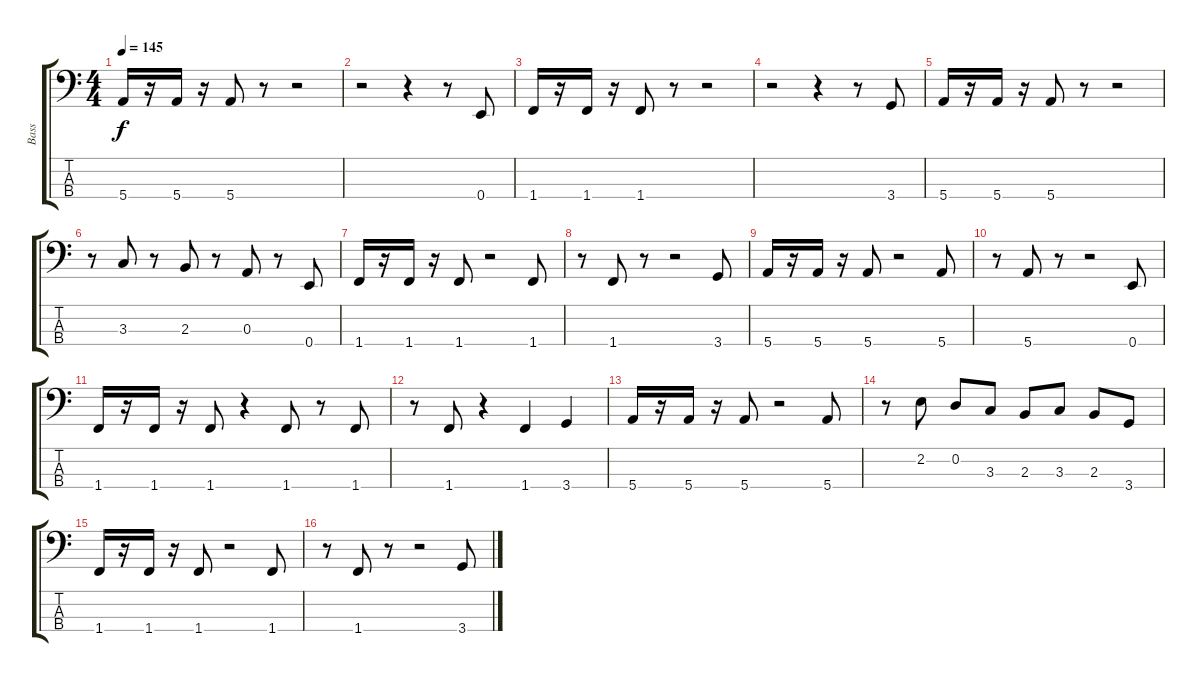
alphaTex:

\track ("Bass" "Bass") {instrument synthbass2}
\staff {score tabs}
\tuning (G2 D2 A1 E1) {hide}
\ts (4 4)
\tempo 145
\clef f4
\ks c
5.4.16{dy f} r.16 5.4.16 r.16 5.4.8 r.8 r.2 |
r.2 r.4 r.8 0.4.8 |
1.4.16 r.16 1.4.16 r.16 1.4.8 r.8 r.2 |
r.2 r.4 r.8 3.4.8 |
5.4.16 r.16 5.4.16 r.16 5.4.8 r.8 r.2 |
r.8 3.3.8 r.8 2.3.8 r.8 0.3.8 r.8 0.4.8 |
1.4.16 r.16 1.4.16 r.16 1.4.8 r.2 1.4.8 |
r.8 1.4.8 r.8 r.2 3.4.8 |
5.4.16 r.16 5.4.16 r.16 5.4.8 r.2 5.4.8 |
r.8 5.4.8 r.8 r.2 0.4.8 |
1.4.16 r.16 1.4.16 r.16 1.4.8 r.4 1.4.8 r.8 1.4.8 |
r.8 1.4.8 r.4 1.4.4 3.4.4 |
5.4.16 r.16 5.4.16 r.16 5.4.8 r.2 5.4.8 |
r.8 2.2.8 0.2.8 3.3.8 2.3.8 3.3.8 2.3.8 3.4.8 |
1.4.16 r.16 1.4.16 r.16 1.4.8 r.2 1.4.8 |
r.8 1.4.8 r.8 r.2 3.4.8
